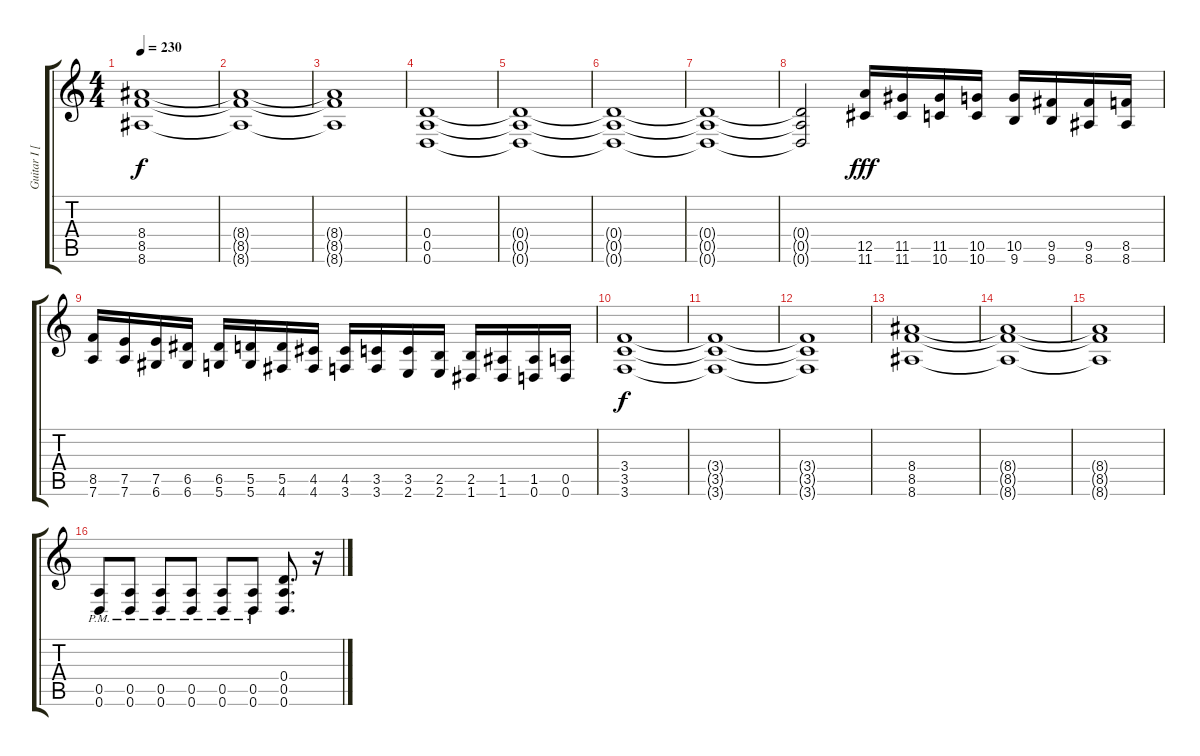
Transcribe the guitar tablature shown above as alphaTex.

\track ("Guitar I [Mike]" "Guitar I [") {instrument distortionguitar}
\staff {score tabs}
\tuning (E4 B3 G3 D3 A2 D2) {hide}
\ts (4 4)
\tempo 230
\clef g2
\ks c
(8.4 8.5 8.6).1{dy f} |
(8.4{t} 8.5{t} 8.6{t}).1 |
(8.4{t} 8.5{t} 8.6{t}).1 |
(0.4 0.5 0.6).1 |
(0.4{t} 0.5{t} 0.6{t}).1 |
(0.4{t} 0.5{t} 0.6{t}).1 |
(0.4{t} 0.5{t} 0.6{t}).1 |
(0.4{t} 0.5{t} 0.6{t}).2 (12.5 11.6).16{dy fff volume 16 instrument guitarfretnoise} (11.5 11.6).16 (11.5 10.6).16 (10.5 10.6).16 (10.5 9.6).16 (9.5 9.6).16 (9.5 8.6).16 (8.5 8.6).16 |
(8.5 7.6).16 (7.5 7.6).16 (7.5 6.6).16 (6.5 6.6).16 (6.5 5.6).16 (5.5 5.6).16 (5.5 4.6).16 (4.5 4.6).16 (4.5 3.6).16 (3.5 3.6).16 (3.5 2.6).16 (2.5 2.6).16 (2.5 1.6).16 (1.5 1.6).16 (1.5 0.6).16 (0.5 0.6).16 |
(3.4 3.5 3.6).1{dy f instrument distortionguitar} |
(3.4{t} 3.5{t} 3.6{t}).1 |
(3.4{t} 3.5{t} 3.6{t}).1 |
(8.4 8.5 8.6).1 |
(8.4{t} 8.5{t} 8.6{t}).1 |
(8.4{t} 8.5{t} 8.6{t}).1 |
(0.5{pm} 0.6{pm}).8 (0.5{pm} 0.6{pm}).8 (0.5{pm} 0.6{pm}).8 (0.5{pm} 0.6{pm}).8 (0.5{pm} 0.6{pm}).8 (0.5{pm} 0.6{pm}).8 (0.4 0.5 0.6).8{d} r.16
